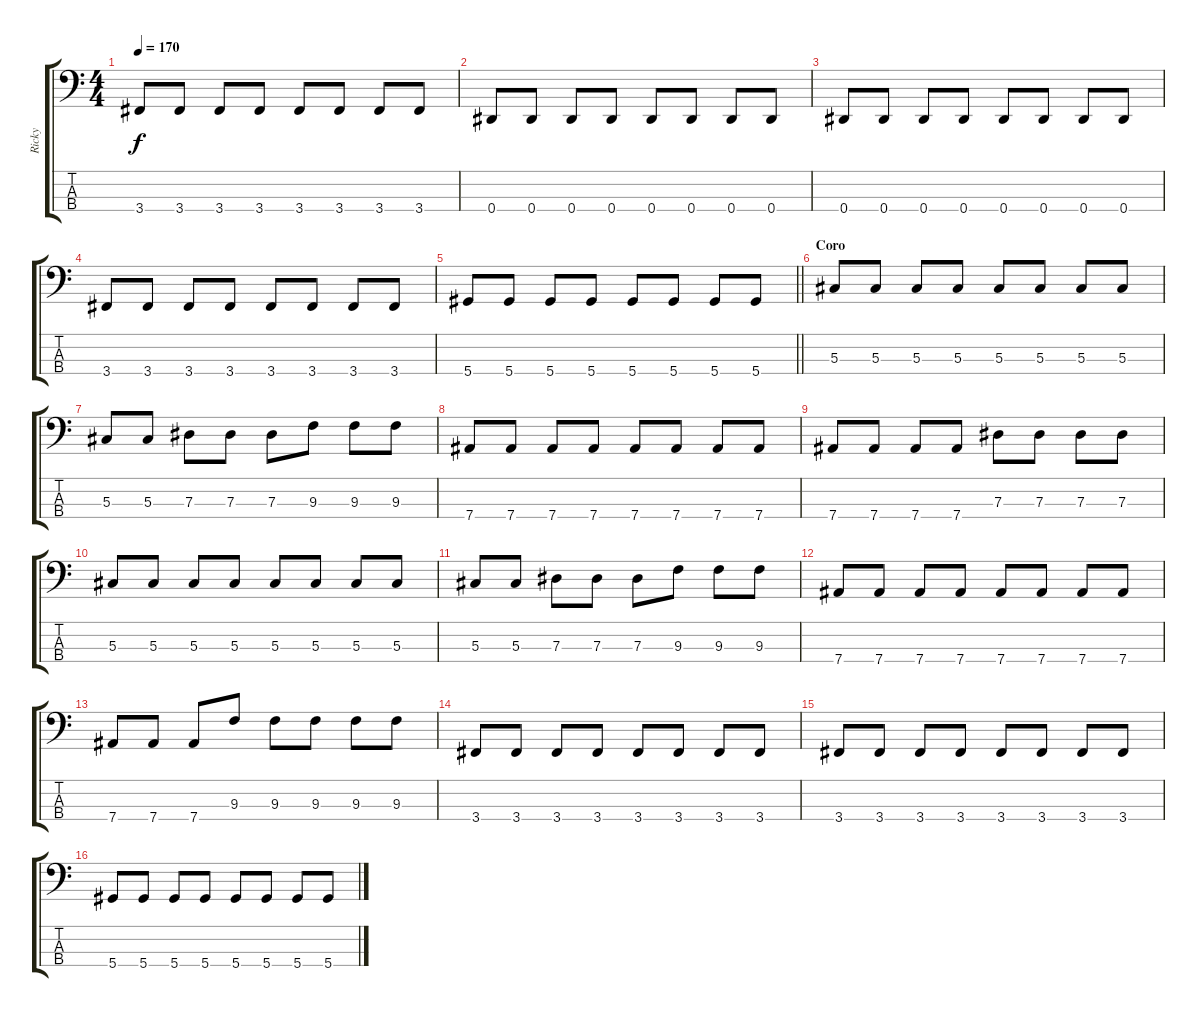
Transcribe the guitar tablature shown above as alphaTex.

\track ("Ricky" "Ricky") {instrument electricbasspick}
\staff {score tabs}
\tuning (Gb2 Db2 Ab1 Eb1) {hide}
\ts (4 4)
\tempo 170
\clef f4
\ks c
3.4.8{dy f} 3.4.8 3.4.8 3.4.8 3.4.8 3.4.8 3.4.8 3.4.8 |
0.4.8 0.4.8 0.4.8 0.4.8 0.4.8 0.4.8 0.4.8 0.4.8 |
0.4.8 0.4.8 0.4.8 0.4.8 0.4.8 0.4.8 0.4.8 0.4.8 |
3.4.8 3.4.8 3.4.8 3.4.8 3.4.8 3.4.8 3.4.8 3.4.8 |
\barLineRight lightlight
5.4.8 5.4.8 5.4.8 5.4.8 5.4.8 5.4.8 5.4.8 5.4.8 |
\section ("" "Coro")
5.3.8 5.3.8 5.3.8 5.3.8 5.3.8 5.3.8 5.3.8 5.3.8 |
5.3.8 5.3.8 7.3.8 7.3.8 7.3.8 9.3.8 9.3.8 9.3.8 |
7.4.8 7.4.8 7.4.8 7.4.8 7.4.8 7.4.8 7.4.8 7.4.8 |
7.4.8 7.4.8 7.4.8 7.4.8 7.3.8 7.3.8 7.3.8 7.3.8 |
5.3.8 5.3.8 5.3.8 5.3.8 5.3.8 5.3.8 5.3.8 5.3.8 |
5.3.8 5.3.8 7.3.8 7.3.8 7.3.8 9.3.8 9.3.8 9.3.8 |
7.4.8 7.4.8 7.4.8 7.4.8 7.4.8 7.4.8 7.4.8 7.4.8 |
7.4.8 7.4.8 7.4.8 9.3.8 9.3.8 9.3.8 9.3.8 9.3.8 |
3.4.8 3.4.8 3.4.8 3.4.8 3.4.8 3.4.8 3.4.8 3.4.8 |
3.4.8 3.4.8 3.4.8 3.4.8 3.4.8 3.4.8 3.4.8 3.4.8 |
5.4.8 5.4.8 5.4.8 5.4.8 5.4.8 5.4.8 5.4.8 5.4.8
